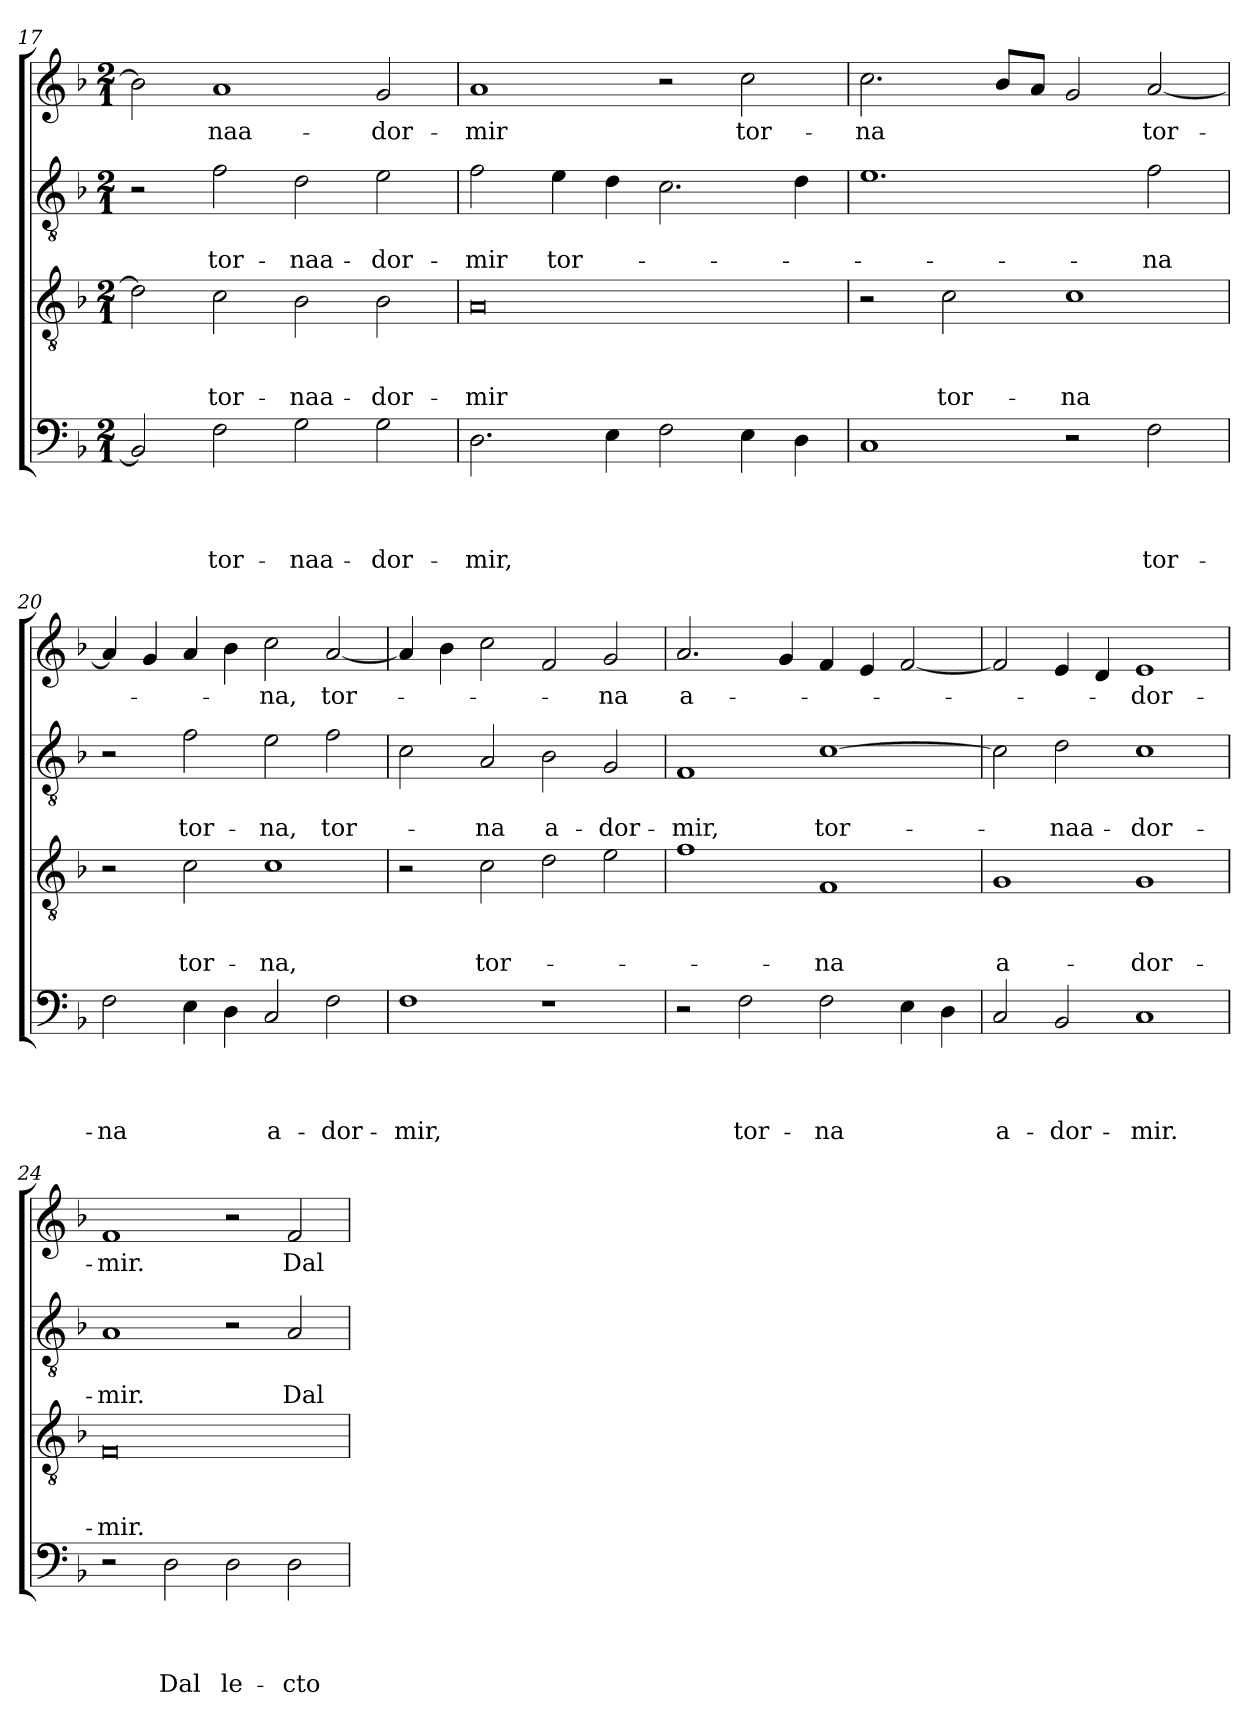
**kern	**text	**text	**text	**text	**kern	**text	**text	**text	**kern	**text	**text	**kern	**text
*part4	*part4	*part4	*part4	*part4	*part3	*part3	*part3	*part3	*part2	*part2	*part2	*part1	*part1
*staff4	*staff4	*staff4	*staff4	*staff4	*staff3	*staff3	*staff3	*staff3	*staff2	*staff2	*staff2	*staff1	*staff1
*clefF4	*	*	*	*	*clefGv2	*	*	*	*clefGv2	*	*	*clefG2	*
*k[b-]	*	*	*	*	*k[b-]	*	*	*	*k[b-]	*	*	*k[b-]	*
*F:	*	*	*	*	*F:	*	*	*	*F:	*	*	*F:	*
*M2/1	*	*	*	*	*M2/1	*	*	*	*M2/1	*	*	*M2/1	*
=17	=17	=17	=17	=17	=17	=17	=17	=17	=17	=17	=17	=17	=17
2BB-/]	.	.	.	.	2d\]	.	.	.	2r	.	.	2b-\]	.
2F\	.	.	.	tor-	2c\	.	.	tor-	2f\	.	tor-	1a	-naa-
2G\	.	.	.	-naa-	2B-\	.	.	-naa-	2d\	.	-naa-	.	.
2G\	.	.	.	-dor-	2B-\	.	.	-dor-	2e\	.	-dor-	2g/	-dor-
=18	=18	=18	=18	=18	=18	=18	=18	=18	=18	=18	=18	=18	=18
2.D\	.	.	.	-mir,	0A	.	.	-mir	2f\	.	-mir	1a	-mir
.	.	.	.	.	.	.	.	.	4e\	.	tor-	.	.
4E\	.	.	.	.	.	.	.	.	4d\	.	.	.	.
2F\	.	.	.	.	.	.	.	.	2.c\	.	.	2r	.
4E\	.	.	.	.	.	.	.	.	.	.	.	2cc\	tor-
4D\	.	.	.	.	.	.	.	.	4d\	.	.	.	.
!!LO:LB:g=z
=19	=19	=19	=19	=19	=19	=19	=19	=19	=19	=19	=19	=19	=19
1C	.	.	.	.	2r	.	.	.	1.e	.	.	2.cc\	-na
.	.	.	.	.	2c\	.	.	tor-	.	.	.	.	.
.	.	.	.	.	.	.	.	.	.	.	.	8b-/L	.
.	.	.	.	.	.	.	.	.	.	.	.	8a/J	.
2r	.	.	.	.	1c	.	.	-na	.	.	.	2g/	.
2F\	.	.	.	tor-	.	.	.	.	2f\	.	-na	[2a/	tor-
=20	=20	=20	=20	=20	=20	=20	=20	=20	=20	=20	=20	=20	=20
2F\	.	.	.	-na	2r	.	.	.	2r	.	.	4a/]	.
.	.	.	.	.	.	.	.	.	.	.	.	4g/	.
4E\	.	.	.	.	2c\	.	.	tor-	2f\	.	tor-	4a/	.
4D\	.	.	.	.	.	.	.	.	.	.	.	4b-\	.
2C/	.	.	.	a-	1c	.	.	-na,	2e\	.	-na,	2cc\	-na,
2F\	.	.	.	-dor-	.	.	.	.	2f\	.	tor-	[2a/	tor-
=21	=21	=21	=21	=21	=21	=21	=21	=21	=21	=21	=21	=21	=21
1F	.	.	.	-mir,	2r	.	.	.	2c\	.	.	4a/]	.
.	.	.	.	.	.	.	.	.	.	.	.	4b-\	.
.	.	.	.	.	2c\	.	.	tor-	2A/	.	-na	2cc\	.
1r	.	.	.	.	2d\	.	.	.	2B-\	.	a-	2f/	.
.	.	.	.	.	2e\	.	.	.	2G/	.	-dor-	2g/	-na
=22	=22	=22	=22	=22	=22	=22	=22	=22	=22	=22	=22	=22	=22
2r	.	.	.	.	1f	.	.	.	1F	.	-mir,	2.a/	a-
2F\	.	.	.	tor-	.	.	.	.	.	.	.	.	.
.	.	.	.	.	.	.	.	.	.	.	.	4g/	.
2F\	.	.	.	-na	1F	.	.	-na	[1c	.	tor-	4f/	.
.	.	.	.	.	.	.	.	.	.	.	.	4e/	.
4E\	.	.	.	.	.	.	.	.	.	.	.	[2f/	.
4D\	.	.	.	.	.	.	.	.	.	.	.	.	.
=23	=23	=23	=23	=23	=23	=23	=23	=23	=23	=23	=23	=23	=23
2C/	.	.	.	a-	1G	.	.	a-	2c\]	.	.	2f/]	.
2BB-/	.	.	.	-dor-	.	.	.	.	2d\	.	-naa-	4e/	.
.	.	.	.	.	.	.	.	.	.	.	.	4d/	.
1C	.	.	.	-mir.	1G	.	.	-dor-	1c	.	-dor-	1e	-dor-
=24	=24	=24	=24	=24	=24	=24	=24	=24	=24	=24	=24	=24	=24
2r	.	.	.	.	0F	.	.	-mir.	1A	.	-mir.	1f	-mir.
2D\	.	.	.	Dal	.	.	.	.	.	.	.	.	.
2D\	.	.	.	le-	.	.	.	.	2r	.	.	2r	.
2D\	.	.	.	-cto	.	.	.	.	2A/	.	Dal	2f/	Dal
=	=	=	=	=	=	=	=	=	=	=	=	=	=
*-	*-	*-	*-	*-	*-	*-	*-	*-	*-	*-	*-	*-	*-
